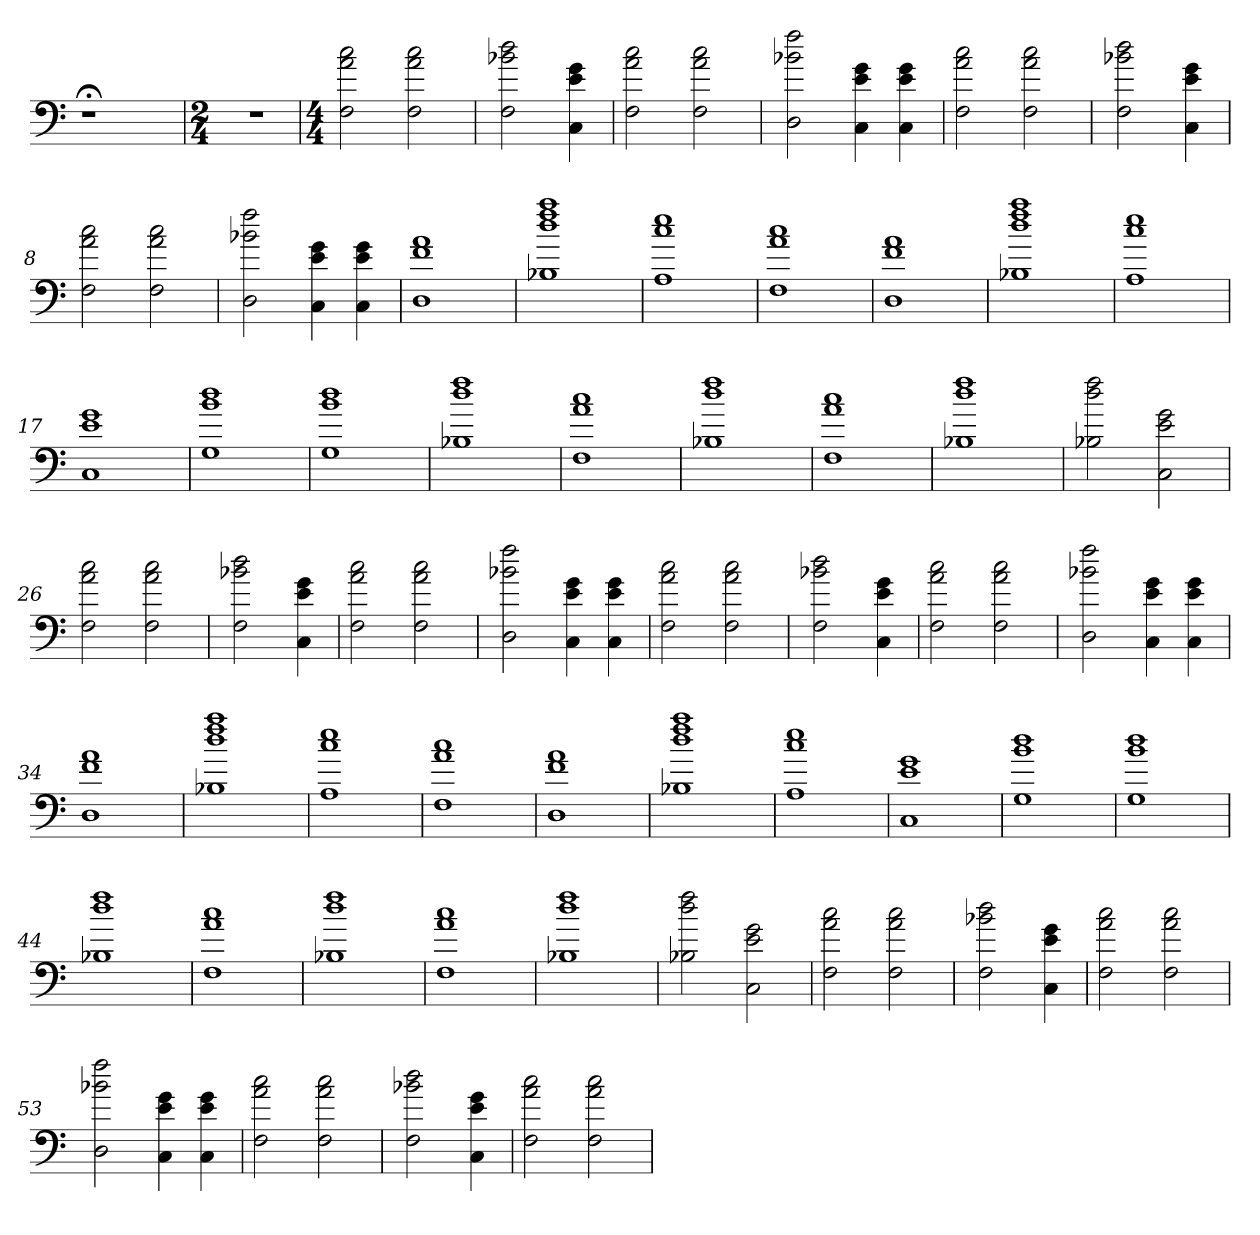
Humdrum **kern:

**kern
*part1
*staff1
=
1r;<
=1
*M2/4
2r
=2
*M4/4
2F 2a 2cc
2F 2a 2cc
=3
2F 2b-X 2dd
4C 4e 4g
=4
2F 2a 2cc
2F 2a 2cc
=5
2D 2b-X 2ff
4C 4e 4g
4C 4e 4g
=6
2F 2a 2cc
2F 2a 2cc
=7
2F 2b-X 2dd
4C 4e 4g
=8
2F 2a 2cc
2F 2a 2cc
=9
2D 2b-X 2ff
4C 4e 4g
4C 4e 4g
=10
1D 1f 1a
=11
1B-X 1dd 1ff 1aa
=12
1A 1cc 1ee
=13
1F 1a 1cc
=14
1D 1f 1a
=15
1B-X 1dd 1ff 1aa
=16
1A 1cc 1ee
=17
1C 1e 1g
=18
1G 1b 1dd
=19
1G 1b 1dd
=20
1B-X 1dd 1ff
=21
1F 1a 1cc
=22
1B-X 1dd 1ff
=23
1F 1a 1cc
=24
1B-X 1dd 1ff
=25
2B-X 2dd 2ff
2C 2e 2g
=26
2F 2a 2cc
2F 2a 2cc
=27
2F 2b-X 2dd
4C 4e 4g
=28
2F 2a 2cc
2F 2a 2cc
=29
2D 2b-X 2ff
4C 4e 4g
4C 4e 4g
=30
2F 2a 2cc
2F 2a 2cc
=31
2F 2b-X 2dd
4C 4e 4g
=32
2F 2a 2cc
2F 2a 2cc
=33
2D 2b-X 2ff
4C 4e 4g
4C 4e 4g
=34
1D 1f 1a
=35
1B-X 1dd 1ff 1aa
=36
1A 1cc 1ee
=37
1F 1a 1cc
=38
1D 1f 1a
=39
1B-X 1dd 1ff 1aa
=40
1A 1cc 1ee
=41
1C 1e 1g
=42
1G 1b 1dd
=43
1G 1b 1dd
=44
1B-X 1dd 1ff
=45
1F 1a 1cc
=46
1B-X 1dd 1ff
=47
1F 1a 1cc
=48
1B-X 1dd 1ff
=49
2B-X 2dd 2ff
2C 2e 2g
=50
2F 2a 2cc
2F 2a 2cc
=51
2F 2b-X 2dd
4C 4e 4g
=52
2F 2a 2cc
2F 2a 2cc
=53
2D 2b-X 2ff
4C 4e 4g
4C 4e 4g
=54
2F 2a 2cc
2F 2a 2cc
=55
2F 2b-X 2dd
4C 4e 4g
=56
2F 2a 2cc
2F 2a 2cc
=
*-
